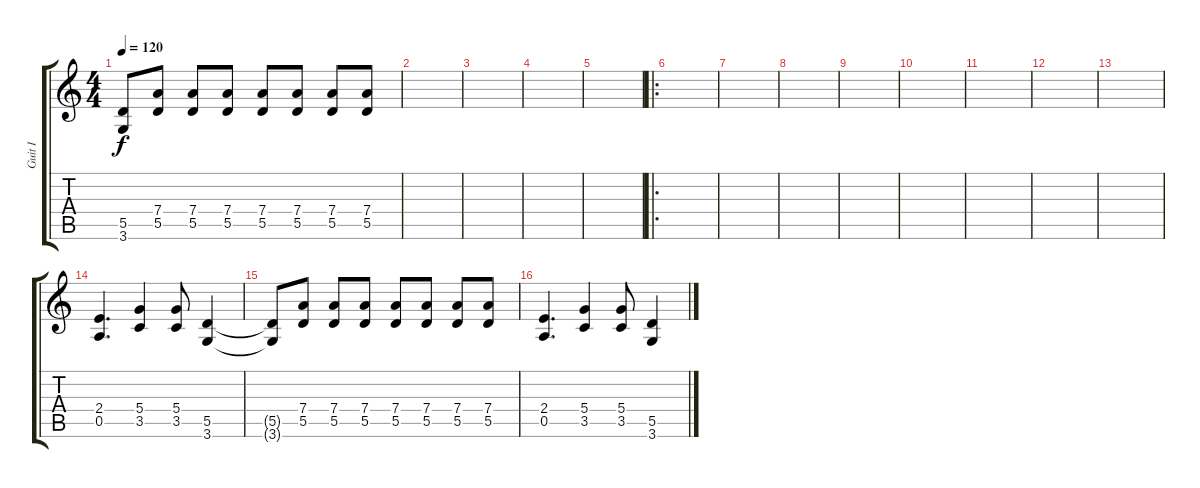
\track ("Guit I" "Guit I") {instrument electricguitarclean}
\staff {score tabs}
\tuning (E4 B3 G3 D3 A2 E2) {hide}
\ts (4 4)
\tempo 120
\clef g2
\ks c
(5.5{t} 3.6{t}).8{dy f} (7.4 5.5).8 (7.4 5.5).8 (7.4 5.5).8 (7.4 5.5).8 (7.4 5.5).8 (7.4 5.5).8 (7.4 5.5).8 |
|
|
|
|
\ro
|
|
|
|
|
|
|
|
(2.4 0.5).4{d} (5.4 3.5).4 (5.4 3.5).8 (5.5 3.6).4 |
(5.5{t} 3.6{t}).8 (7.4 5.5).8 (7.4 5.5).8 (7.4 5.5).8 (7.4 5.5).8 (7.4 5.5).8 (7.4 5.5).8 (7.4 5.5).8 |
(2.4 0.5).4{d} (5.4 3.5).4 (5.4 3.5).8 (5.5 3.6).4
